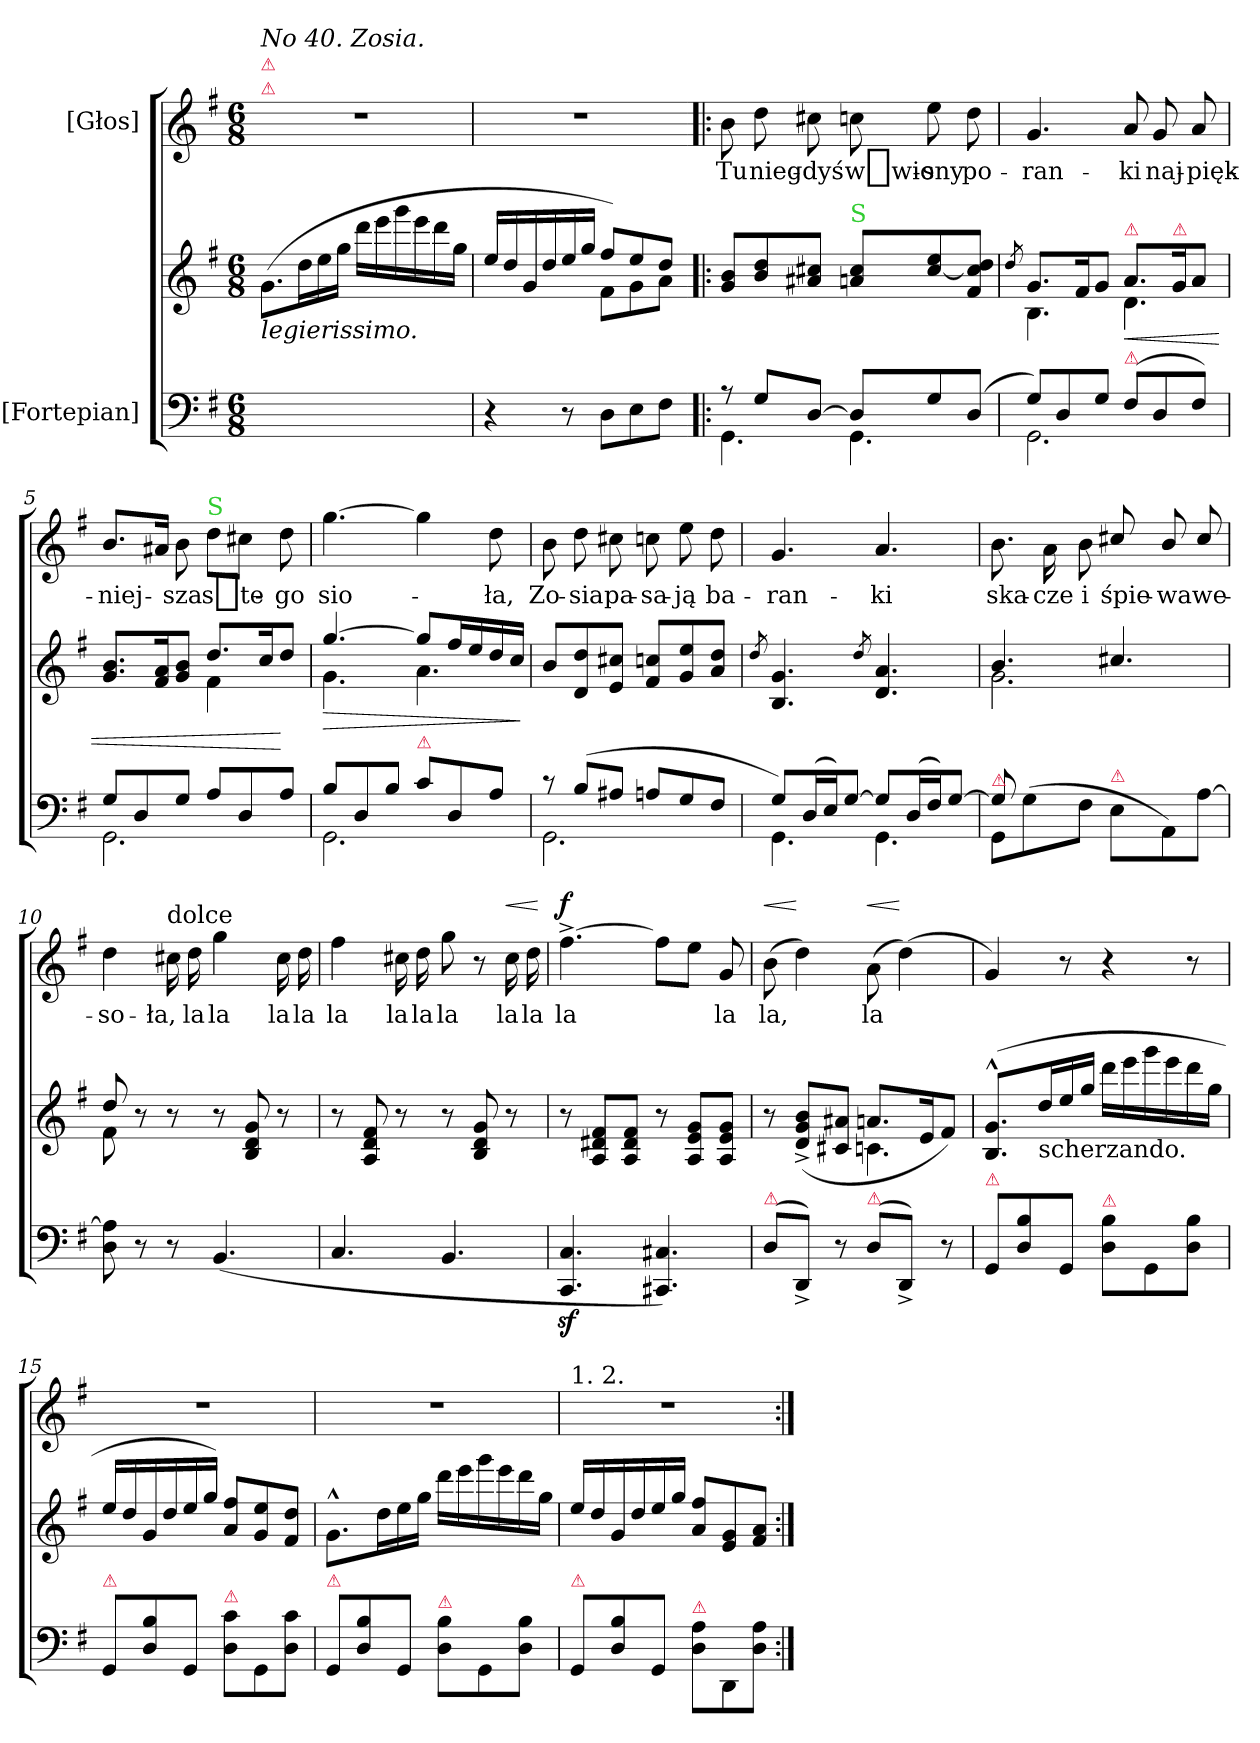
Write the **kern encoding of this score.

**kern	**kern	**dynam	**kern	**text	**dynam
*part2	*part2	*part2	*part1	*part1	*part1
*staff3	*staff2	*staff2/3	*staff1	*staff1	*staff1
*I"[Fortepian]	*	*	*I"[Głos]	*	*
*clefF4	*clefG2	*	*clefG2	*	*
*k[f#]	*k[f#]	*	*k[f#]	*	*
*M6/8	*M6/8	*	*M6/8	*	*
=1	=1	=1	=1	=1	=1
!	!	!	!LO:TX:a:color=crimson:t=⚠	!	!
!	!	!	!LO:TX:a:color=crimson:t=⚠	!	!
!	!	!	!LO:TX:a:i:t=No 40. Zosia.	!	!
!	!LO:TX:b:i:t=legierissimo.	!	!	!	!
2.ryy	(8.g\L	.	2.r	.	.
.	16dd\L	.	.	.	.
.	16ee\	.	.	.	.
.	16gg\JJ	.	.	.	.
.	16ddd\LL	.	.	.	.
.	16eee\	.	.	.	.
.	16ggg\	.	.	.	.
.	16eee\	.	.	.	.
.	16ddd\	.	.	.	.
.	16gg\JJ	.	.	.	.
=2	=2	=2	=2	=2	=2
*	*^	*	*	*	*
4r	16ee/LL	4.ryy	.	2.r	.	.
.	16dd/	.	.	.	.	.
.	16g/	.	.	.	.	.
.	16dd/	.	.	.	.	.
8r	16ee/	.	.	.	.	.
.	16gg/JJ	.	.	.	.	.
8D\L	8ff#/L)	8f#\L	.	.	.	.
8E\	8ee/	8g\	.	.	.	.
8F#\J	8dd/J	8a\J	.	.	.	.
*	*v	*v	*	*	*	*
=3!|:	=3!|:	=3!|:	=3!|:	=3!|:	=3!|:
*^	*	*	*	*	*
8r	4.GG\	8g/ 8b/L	.	8b\	Tu	.
8G/L	.	8b/ 8dd/	.	8dd\	nieg-	.
[8D/J	.	8a#X/ 8cc#X/J	.	8cc#X\	-dyś	.
!	!	!LO:TX:a:color=limegreen:t=S	!	!	!	!
8D/L]	4.GG\	8an/ 8cc#/L	.	8ccn\	w_wio-	.
8G/	.	[8cc#/ 8ee/	.	8ee\	-sny	.
(8D/J	.	8f#/ 8cc#]/ 8dd/J	.	8dd\	po-	.
=4	=4	=4	=4	=4	=4	=4
.	.	8qdd/	.	.	.	.
*	*	*^	*	*	*	*
8G/L)	2.GG\	8.g/L	4.B\	.	4.g/	-ran-	.
8D/	.	.	.	.	.	.	.
.	.	16f#/K	.	.	.	.	.
8G/J	.	8g/J	.	.	.	.	.
!	!	!LO:TX:a:color=crimson:t=⚠	!	!	!	!	!
!LO:TX:a:color=crimson:t=⚠	!	!	!	!	!	!	!
(<8F#/L	.	8.a/L	4.d\	<	8a/	ki	.
8D/	.	.	.	.	8g/	naj-	.
!	!	!LO:TX:a:color=crimson:t=⚠	!	!	!	!	!
.	.	16g/K	.	.	.	.	.
8F#/J)	.	8a/J	.	.	8a/	-pięk-	.
=5	=5	=5	=5	=5	=5	=5	=5
8G/L	2.GG\	8.g/ 8.b/L	4.ryy	.	8.b/L	-niej-	.
8D/	.	.	.	.	.	.	.
.	.	16f#/ 16a/K	.	.	16a#X/Jk	.	.
8G/J	.	8g/ 8b/J	.	.	8b\	-sza	.
!	!	!	!	!	!LO:TX:a:color=limegreen:t=S	!	!
8A/L	.	8.dd/L	4f#\	.	8dd\L	s_te-	.
8D/	.	.	.	.	8cc#X\J	.	.
.	.	16cc/K	.	.	.	.	.
8A/J	.	8dd/J	8ryy	[	8dd\	-go	.
=6	=6	=6	=6	=6	=6	=6	=6
8B/L	2.GG\	[4.gg/	4.g\	>	[4.gg\	sio-	.
8D/	.	.	.	.	.	.	.
8B/J	.	.	.	.	.	.	.
!LO:TX:a:color=crimson:t=⚠	!	!	!	!	!	!	!
8c/L	.	8gg/L]	4.a\	.	4gg\]	.	.
8D/	.	16ff#/L	.	.	.	.	.
.	.	16ee/	.	.	.	.	.
8A/J	.	16dd/	.	.	8dd\	-ła,	.
.	.	16cc/JJ	.	.	.	.	.
*v	*v	*	*	*	*	*	*
*	*v	*v	*	*	*	*
.	.	]	.	.	.
=7	=7	=7	=7	=7	=7
*^	*	*	*	*	*
8r	2.GG\	8b/L	.	8b\	Zo-	.
(8B/L	.	8d/ 8dd/	.	8dd\	-sia	.
8A#X/J	.	8e/ 8cc#X/J	.	8cc#X\	pa-	.
8An/L	.	8f#/ 8ccn/L	.	8ccn\	-sa-	.
8G/	.	8g/ 8ee/	.	8ee\	-ją	.
8F#/J	.	8a/ 8dd/J	.	8dd\	ba-	.
=8	=8	=8	=8	=8	=8	=8
.	.	8qdd/	.	.	.	.
8G/L)	4.GG\	4.B/ 4.g/	.	4.g/	-ran-	.
(<16D/L	.	.	.	.	.	.
16E/J)	.	.	.	.	.	.
[8G/J	.	.	.	.	.	.
.	.	8qdd/	.	.	.	.
8G/L]	4.GG\	4.d/ 4.a/	.	4.a/	-ki	.
(<16D/L	.	.	.	.	.	.
16F#/J)	.	.	.	.	.	.
[8G/J	.	.	.	.	.	.
=9	=9	=9	=9	=9	=9	=9
*	*	*^	*	*	*	*
!LO:TX:a:color=crimson:t=⚠	!	!	!	!	!	!	!
8G/]	8GG/L	4.b/	2.g\	.	8.b\	ska-	.
8ryy	(>8G\	.	.	.	.	.	.
.	.	.	.	.	16a\	-cze	.
8ryy	8F#\J	.	.	.	8b\	i	.
!LO:TX:a:color=crimson:t=⚠	!	!	!	!	!	!	!
4.ryy	8E\L	4.cc#X/	.	.	8cc#X/	śpie-	.
.	8AA/)	.	.	.	8b/	-wa	.
.	[8A\J	.	.	.	8cc#/	we-	.
*v	*v	*	*	*	*	*	*
=10	=10	=10	=10	=10	=10	=10
8D\ 8A]\	8dd/	8f#\	.	4dd\	-so-	.
8r	8r	8ryy	.	.	.	.
!	!	!	!	!LO:TX:a:t=dolce	!	!
8r	8r	2ryy	.	16cc#X\	-ła,	.
.	.	.	.	16dd\	la	.
(4.BB/	8r	.	.	4gg\	la	.
.	8B/ 8d/ 8g/	.	.	.	.	.
.	8r	.	.	16cc#\	la	.
.	.	.	.	16dd\	la	.
*	*v	*v	*	*	*	*
=11	=11	=11	=11	=11	=11
4.C/	8r	.	4ff#\	la	.
.	8A/ 8d/ 8f#/	.	.	.	.
.	8r	.	16cc#X\	la	.
.	.	.	16dd\	la	.
4.BB/	8r	.	8gg\	la	.
.	8B/ 8d/ 8g/	.	8r	.	.
!	!	!	!	!	!LO:HP:a
.	8r	.	16cc#\	la	<
.	.	.	16dd\	la	.
.	.	.	.	.	[
=12	=12	=12	=12	=12	=12
!	!	!	!	!	!LO:DY:a
4.CCz</ 4.Cz</	8r	.	[4.ff#^\	la	f
.	8A/ 8d#X/ 8f#/L	.	.	.	.
.	8A/ 8d#/ 8f#/J	.	.	.	.
4.CC#X/ 4.C#X/)	8r	.	8ff#\L]	.	.
.	8A/ 8e/ 8g/L	.	8ee\J	.	.
.	8A/ 8e/ 8g/J	.	8g/	la	.
=13	=13	=13	=13	=13	=13
*	*^	*	*	*	*
!LO:TX:a:color=crimson:t=⚠	!	!	!	!	!	!
!	!	!	!	!	!	!LO:HP:a
(8D\L	8r	4.ryy	.	(8b\	la,	<
8DD^/J)	(8d^>/ 8g^>/ 8b^>/L	.	.	4dd\)	.	[
8r	8c#X/ 8a#X/J	.	.	.	.	.
!LO:TX:a:color=crimson:t=⚠	!	!	!	!	!	!
!	!	!	!	!	!	!LO:HP:a
(8D\L	8.an/L	4.cn\	.	(8a\	la	<
8DD^/J)	.	.	.	(4dd\)	.	[
.	16e/K	.	.	.	.	.
8r	8f#/J)	.	.	.	.	.
*	*v	*v	*	*	*	*
=14	=14	=14	=14	=14	=14
!LO:TX:a:color=crimson:t=⚠	!	!	!	!	!
8GG/L	(8.B^^/ 8.g^^/L	.	4g/)	.	.
8D\ 8B\	.	.	.	.	.
!	!LO:TX:b:t=scherzando.	!	!	!	!
.	16dd/L	.	.	.	.
8GG/J	16ee/	.	8r	.	.
.	16gg/JJ	.	.	.	.
!LO:TX:a:color=crimson:t=⚠	!	!	!	!	!
8D\ 8B\L	16ddd\LL	.	4r	.	.
.	16eee\	.	.	.	.
8GG/	16ggg\	.	.	.	.
.	16eee\	.	.	.	.
8D\ 8B\J	16ddd\	.	8r	.	.
.	16gg\JJ	.	.	.	.
=15	=15	=15	=15	=15	=15
!LO:TX:a:color=crimson:t=⚠	!	!	!	!	!
8GG/L	16ee/LL	.	2.r	.	.
.	16dd/	.	.	.	.
8D\ 8B\	16g/	.	.	.	.
.	16dd/	.	.	.	.
8GG/J	16ee/	.	.	.	.
.	16gg/JJ)	.	.	.	.
!LO:TX:a:color=crimson:t=⚠	!	!	!	!	!
8D\ 8c\L	8a/ 8ff#/L	.	.	.	.
8GG/	8g/ 8ee/	.	.	.	.
8D\ 8c\J	8f#/ 8dd/J	.	.	.	.
=16	=16	=16	=16	=16	=16
!LO:TX:a:color=crimson:t=⚠	!	!	!	!	!
8GG/L	8.g^^\L	.	2.r	.	.
8D\ 8B\	.	.	.	.	.
.	16dd\L	.	.	.	.
8GG/J	16ee\	.	.	.	.
.	16gg\JJ	.	.	.	.
!LO:TX:a:color=crimson:t=⚠	!	!	!	!	!
8D\ 8B\L	16ddd\LL	.	.	.	.
.	16eee\	.	.	.	.
8GG/	16ggg\	.	.	.	.
.	16eee\	.	.	.	.
8D\ 8B\J	16ddd\	.	.	.	.
.	16gg\JJ	.	.	.	.
=17	=17	=17	=17	=17	=17
!	!	!	!LO:TX:a:t=1. 2.	!	!
!LO:TX:a:color=crimson:t=⚠	!	!	!	!	!
8GG/L	16ee/LL	.	2.r	.	.
.	16dd/	.	.	.	.
8D\ 8B\	16g/	.	.	.	.
.	16dd/	.	.	.	.
8GG/J	16ee/	.	.	.	.
.	16gg/JJ	.	.	.	.
!LO:TX:a:color=crimson:t=⚠	!	!	!	!	!
8D\ 8A\L	8a/ 8ff#/L	.	.	.	.
8DD/	8e/ 8g/	.	.	.	.
8D\ 8A\J	8f#/ 8a/J	.	.	.	.
=:|!	=:|!	=:|!	=:|!	=:|!	=:|!
*-	*-	*-	*-	*-	*-
